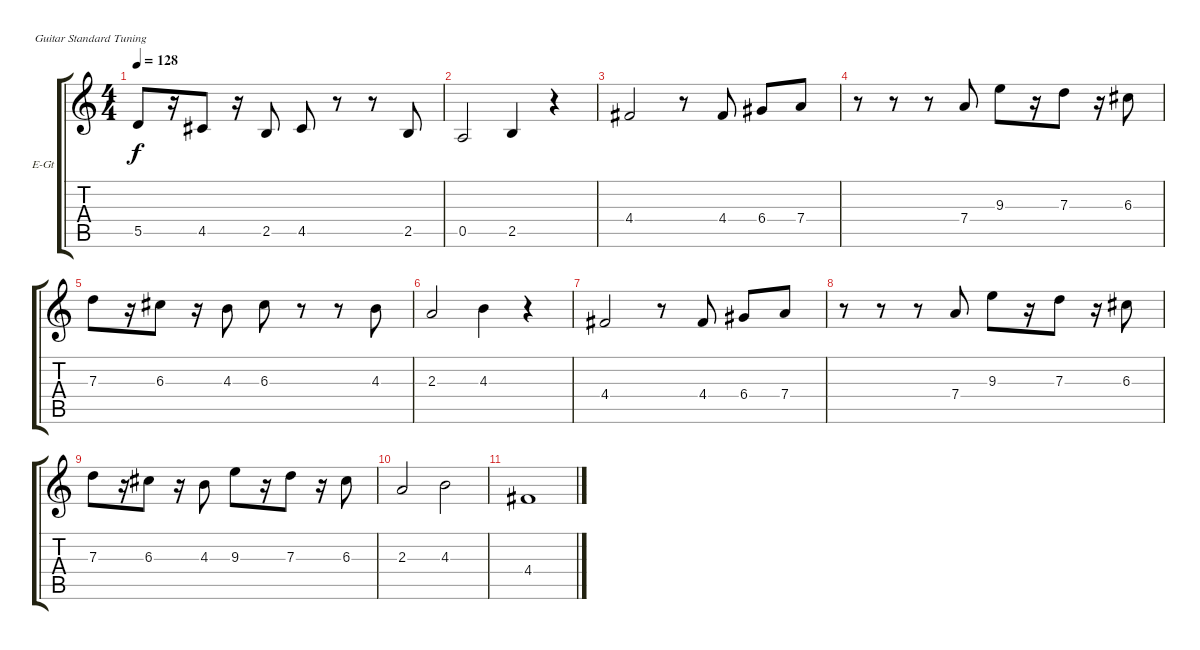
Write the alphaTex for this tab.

\bracketExtendMode groupsimilarinstruments
\firstSystemTrackNameOrientation horizontal
\otherSystemsTrackNameOrientation horizontal
\track ("Гитара" "E-Gt") {instrument distortionguitar}
\staff {score tabs}
\tuning (E4 B3 G3 D3 A2 E2)
\ts (4 4)
\tempo 128
\clef g2
\ks c
5.5.8{dy f} r.16 4.5.8 r.16 2.5.8 4.5.8 r.8 r.8 2.5.8 |
0.5.2 2.5.4 r.4 |
4.4.2 r.8 4.4.8 6.4.8 7.4.8 |
r.8 r.8 r.8 7.4.8 9.3.8 r.16 7.3.8 r.16 6.3.8 |
7.3.8 r.16 6.3.8 r.16 4.3.8 6.3.8 r.8 r.8 4.3.8 |
2.3.2 4.3.4 r.4 |
4.4.2 r.8 4.4.8 6.4.8 7.4.8 |
r.8 r.8 r.8 7.4.8 9.3.8 r.16 7.3.8 r.16 6.3.8 |
7.3.8 r.16 6.3.8 r.16 4.3.8 9.3.8 r.16 7.3.8 r.16 6.3.8 |
2.3.2 4.3.2 |
4.4.1
